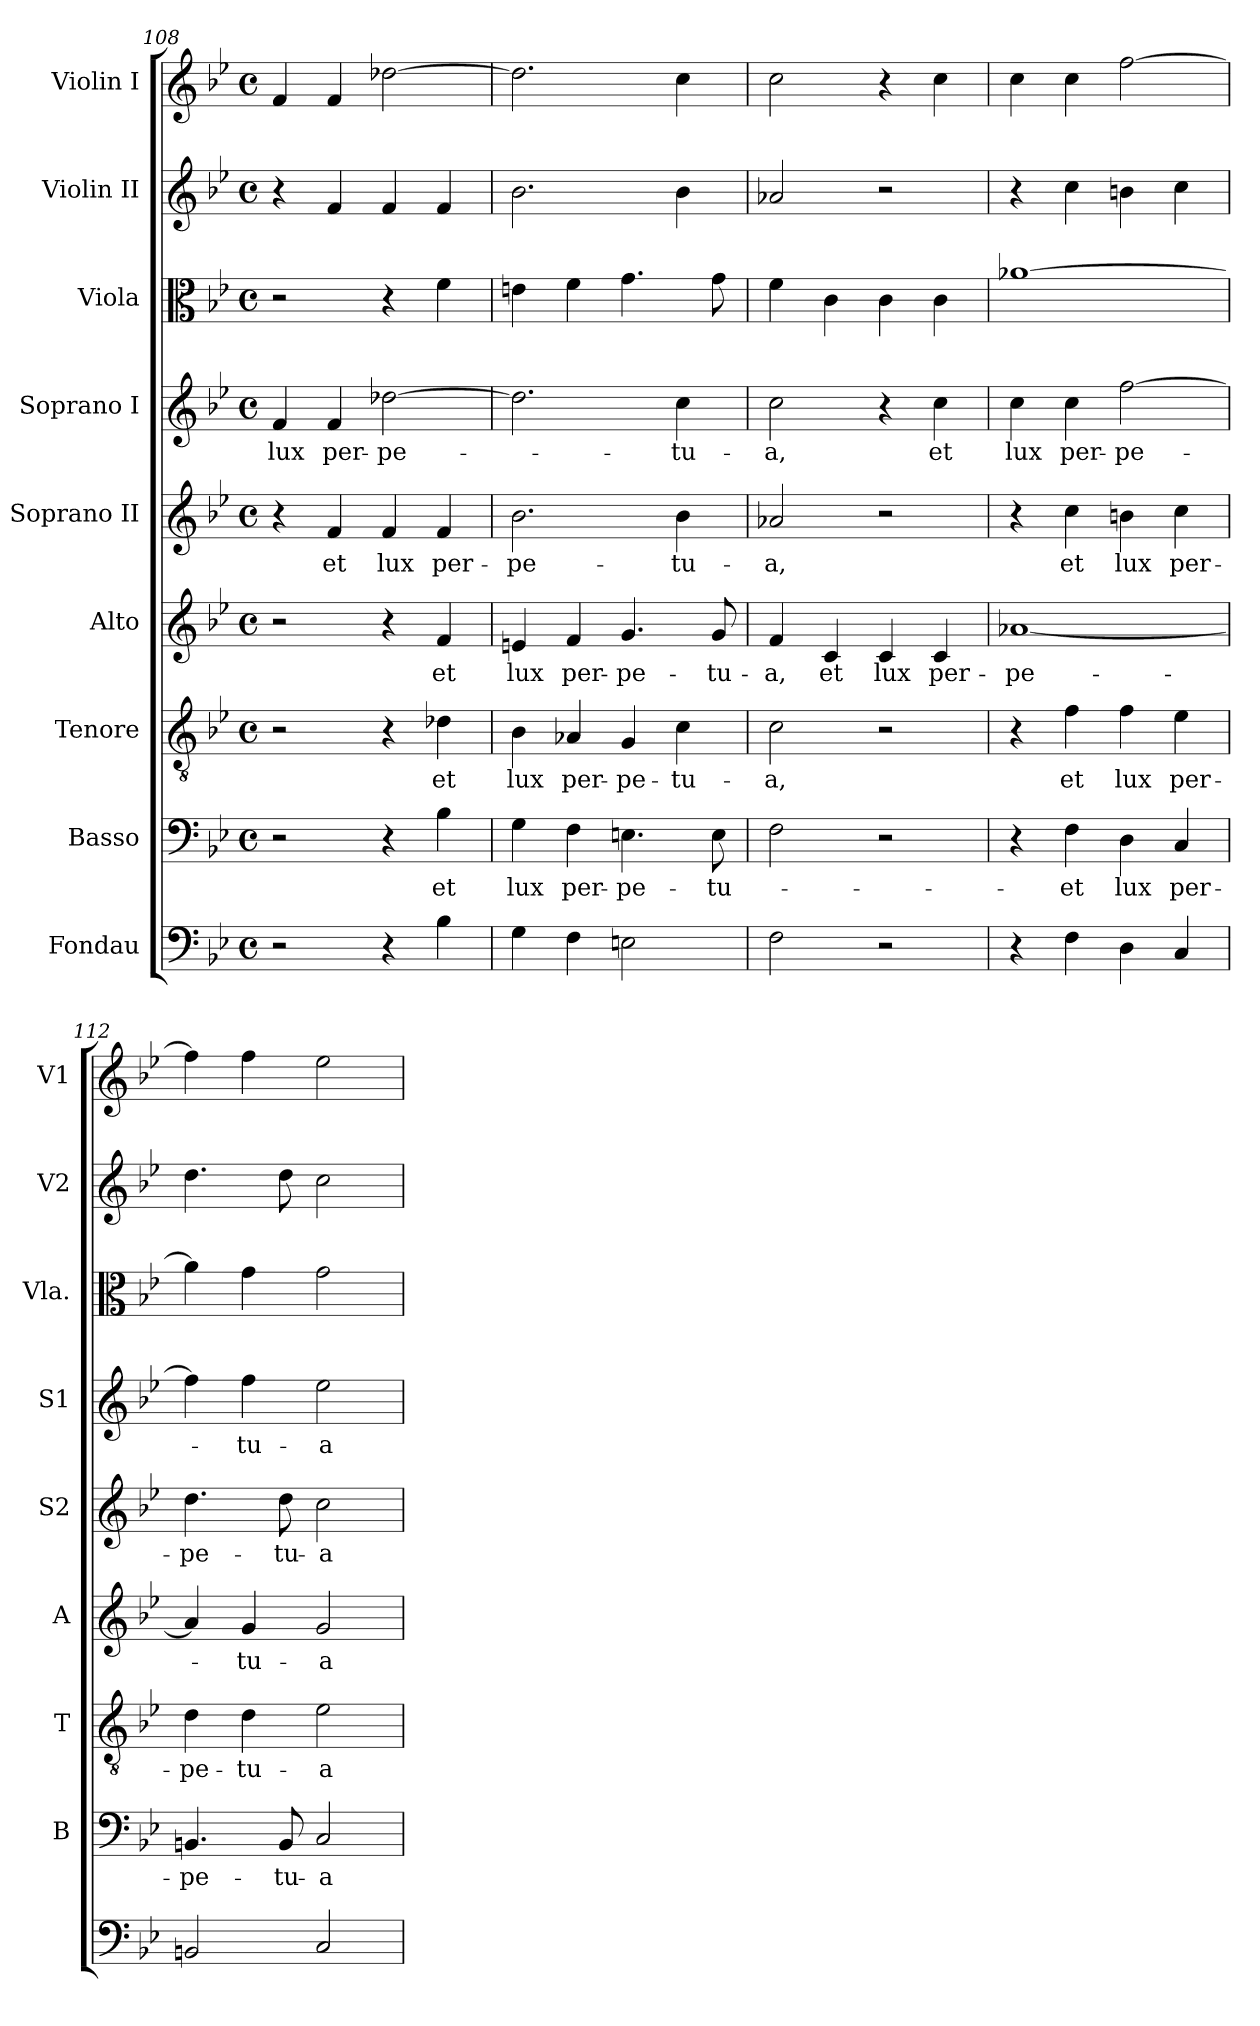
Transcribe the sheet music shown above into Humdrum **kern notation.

**kern	**kern	**text	**kern	**text	**kern	**text	**kern	**text	**kern	**text	**kern	**kern	**kern
*part9	*part8	*part8	*part7	*part7	*part6	*part6	*part5	*part5	*part4	*part4	*part3	*part2	*part1
*staff9	*staff8	*staff8	*staff7	*staff7	*staff6	*staff6	*staff5	*staff5	*staff4	*staff4	*staff3	*staff2	*staff1
*I"Fondau	*I"Basso	*	*I"Tenore	*	*I"Alto	*	*I"Soprano  II	*	*I"Soprano  I	*	*I"Viola	*I"Violin  II	*I"Violin  I
*	*I'B	*	*I'T	*	*I'A	*	*I'S2	*	*I'S1	*	*I'Vla.	*I'V2	*I'V1
*clefF4	*clefF4	*	*clefGv2	*	*clefG2	*	*clefG2	*	*clefG2	*	*clefC3	*clefG2	*clefG2
*k[b-e-]	*k[b-e-]	*	*k[b-e-]	*	*k[b-e-]	*	*k[b-e-]	*	*k[b-e-]	*	*k[b-e-]	*k[b-e-]	*k[b-e-]
*B-:	*B-:	*	*B-:	*	*B-:	*	*B-:	*	*B-:	*	*B-:	*B-:	*B-:
*M4/4	*M4/4	*	*M4/4	*	*M4/4	*	*M4/4	*	*M4/4	*	*M4/4	*M4/4	*M4/4
*met(c)	*met(c)	*	*met(c)	*	*met(c)	*	*met(c)	*	*met(c)	*	*met(c)	*met(c)	*met(c)
=108	=108	=108	=108	=108	=108	=108	=108	=108	=108	=108	=108	=108	=108
!	!	!	!	!	!	!	!	!	!	!LO:LY:b	!	!	!
2r	2r	.	2r	.	2r	.	4r	.	4f/	lux	2r	4r	4f/
!	!	!	!	!	!	!	!	!LO:LY:b	!	!LO:LY:b	!	!	!
.	.	.	.	.	.	.	4f/	et	4f/	per-	.	4f/	4f/
!	!	!	!	!	!	!	!	!LO:LY:b	!	!LO:LY:b	!	!	!
4r	4r	.	4r	.	4r	.	4f/	lux	[2dd-X\	-pe-	4r	4f/	[2dd-X\
!	!	!LO:LY:b	!	!LO:LY:b	!	!LO:LY:b	!	!LO:LY:b	!	!	!	!	!
4B-\	4B-\	et	4d-X\	et	4f/	et	4f/	per-	.	.	4f\	4f/	.
=109	=109	=109	=109	=109	=109	=109	=109	=109	=109	=109	=109	=109	=109
!	!	!LO:LY:b	!	!LO:LY:b	!	!LO:LY:b	!	!LO:LY:b	!	!	!	!	!
4G\	4G\	lux	4B-\	lux	4en/	lux	2.b-\	-pe-	2.dd-\]	.	4en\	2.b-\	2.dd-\]
!	!	!LO:LY:b	!	!LO:LY:b	!	!LO:LY:b	!	!	!	!	!	!	!
4F\	4F\	per-	4A-X/	per-	4f/	per-	.	.	.	.	4f\	.	.
!	!	!LO:LY:b	!	!LO:LY:b	!	!LO:LY:b	!	!	!	!	!	!	!
2En\	4.En\	-pe-	4G/	-pe-	4.g/	-pe-	.	.	.	.	4.g\	.	.
!	!	!	!	!LO:LY:b	!	!	!	!LO:LY:b	!	!LO:LY:b	!	!	!
.	.	.	4c\	-tu-	.	.	4b-\	-tu-	4cc\	-tu-	.	4b-\	4cc\
!	!	!LO:LY:b	!	!	!	!LO:LY:b	!	!	!	!	!	!	!
.	8E\	-tu-	.	.	8g/	-tu-	.	.	.	.	8g\	.	.
=110	=110	=110	=110	=110	=110	=110	=110	=110	=110	=110	=110	=110	=110
!	!	!	!	!LO:LY:b	!	!LO:LY:b	!	!LO:LY:b	!	!LO:LY:b	!	!	!
2F\	2F\	.	2c\	-a,	4f/	-a,	2a-X/	-a,	2cc\	-a,	4f\	2a-X/	2cc\
!	!	!	!	!	!	!LO:LY:b	!	!	!	!	!	!	!
.	.	.	.	.	4c/	et	.	.	.	.	4c\	.	.
!	!	!	!	!	!	!LO:LY:b	!	!	!	!	!	!	!
2r	2r	.	2r	.	4c/	lux	2r	.	4r	.	4c\	2r	4r
!	!	!	!	!	!	!LO:LY:b	!	!	!	!LO:LY:b	!	!	!
.	.	.	.	.	4c/	per-	.	.	4cc\	et	4c\	.	4cc\
=111	=111	=111	=111	=111	=111	=111	=111	=111	=111	=111	=111	=111	=111
!	!	!	!	!	!	!LO:LY:b	!	!	!	!LO:LY:b	!	!	!
4r	4r	.	4r	.	[1a-X	-pe-	4r	.	4cc\	lux	[1a-X	4r	4cc\
!	!	!LO:LY:b	!	!LO:LY:b	!	!	!	!LO:LY:b	!	!LO:LY:b	!	!	!
4F\	4F\	-et	4f\	et	.	.	4cc\	et	4cc\	per-	.	4cc\	4cc\
!	!	!LO:LY:b	!	!LO:LY:b	!	!	!	!LO:LY:b	!	!LO:LY:b	!	!	!
4D\	4D\	lux	4f\	lux	.	.	4bn\	lux	[2ff\	-pe-	.	4bn\	[2ff\
!	!	!LO:LY:b	!	!LO:LY:b	!	!	!	!LO:LY:b	!	!	!	!	!
4C/	4C/	per-	4e-\	per-	.	.	4cc\	per-	.	.	.	4cc\	.
=112	=112	=112	=112	=112	=112	=112	=112	=112	=112	=112	=112	=112	=112
!	!	!LO:LY:b	!	!LO:LY:b	!	!	!	!LO:LY:b	!	!	!	!	!
2BBn/	4.BBn/	-pe-	4d\	-pe-	4a-/]	.	4.dd\	-pe-	4ff\]	.	4a-\]	4.dd\	4ff\]
!	!	!	!	!LO:LY:b	!	!LO:LY:b	!	!	!	!LO:LY:b	!	!	!
.	.	.	4d\	-tu-	4g/	-tu-	.	.	4ff\	-tu-	4g\	.	4ff\
!	!	!LO:LY:b	!	!	!	!	!	!LO:LY:b	!	!	!	!	!
.	8BB/	-tu-	.	.	.	.	8dd\	-tu-	.	.	.	8dd\	.
!	!	!LO:LY:b	!	!LO:LY:b	!	!LO:LY:b	!	!LO:LY:b	!	!LO:LY:b	!	!	!
2C/	2C/	-a	2e-\	-a	2g/	-a	2cc\	-a	2ee-\	-a	2g\	2cc\	2ee-\
=	=	=	=	=	=	=	=	=	=	=	=	=	=
*-	*-	*-	*-	*-	*-	*-	*-	*-	*-	*-	*-	*-	*-
